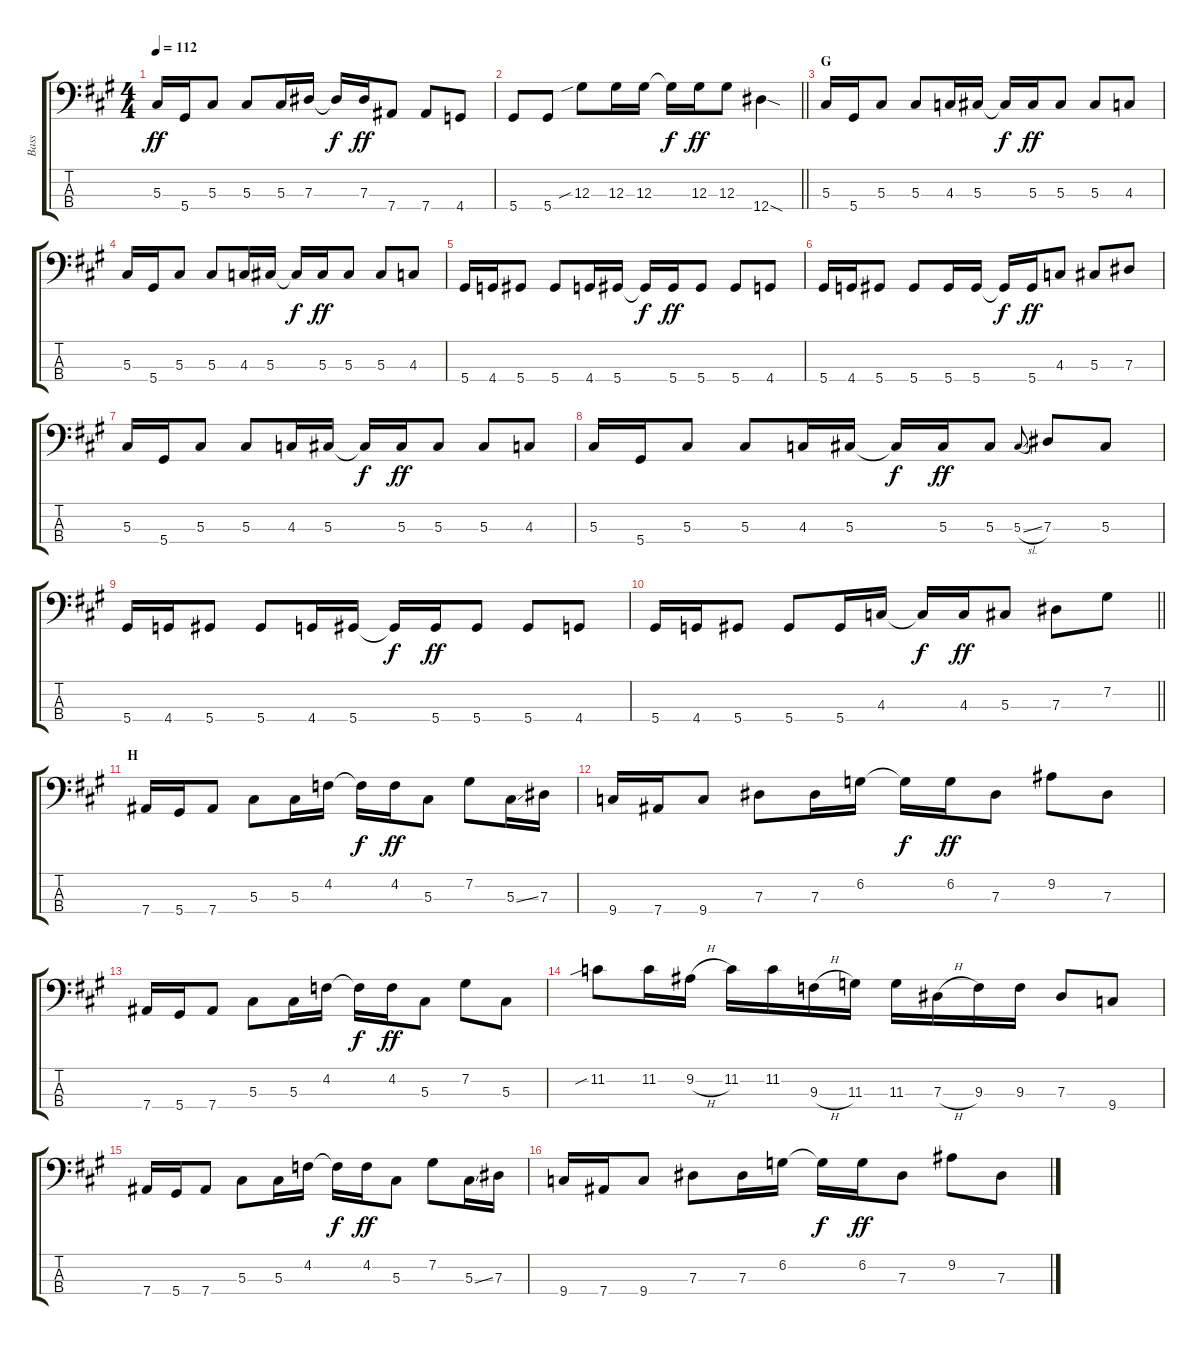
\track ("Bass" "Bass") {instrument electricbasspick}
\staff {score tabs}
\tuning (Gb2 Db2 Ab1 Eb1) {hide}
\ts (4 4)
\tempo 112
\clef f4
\ks a
5.3.16{dy ff} 5.4.16 5.3.8 5.3.8 5.3.16 7.3.16 7.3{t}.16{dy f} 7.3.16{dy ff} 7.4.8 7.4.8 4.4.8 |
\barLineRight lightlight
5.4.8 5.4.8 12.3{sib}.8 12.3.16 12.3.16 12.3{t}.16{dy f} 12.3.16{dy ff} 12.3.8 12.4{sod}.4 |
\section ("" "G")
5.3.16 5.4.16 5.3.8 5.3.8 4.3.16 5.3.16 5.3{t}.16{dy f} 5.3.16{dy ff} 5.3.8 5.3.8 4.3.8 |
5.3.16 5.4.16 5.3.8 5.3.8 4.3.16 5.3.16 5.3{t}.16{dy f} 5.3.16{dy ff} 5.3.8 5.3.8 4.3.8 |
5.4.16 4.4.16 5.4.8 5.4.8 4.4.16 5.4.16 5.4{t}.16{dy f} 5.4.16{dy ff} 5.4.8 5.4.8 4.4.8 |
5.4.16 4.4.16 5.4.8 5.4.8 5.4.16 5.4.16 5.4{t}.16{dy f} 5.4.16{dy ff} 4.3.8 5.3.8 7.3.8 |
5.3.16 5.4.16 5.3.8 5.3.8 4.3.16 5.3.16 5.3{t}.16{dy f} 5.3.16{dy ff} 5.3.8 5.3.8 4.3.8 |
5.3.16 5.4.16 5.3.8 5.3.8 4.3.16 5.3.16 5.3{t}.16{dy f} 5.3.16{dy ff} 5.3.8 5.3{sl}.8{gr onbeat} 7.3.8 5.3.8 |
5.4.16 4.4.16 5.4.8 5.4.8 4.4.16 5.4.16 5.4{t}.16{dy f} 5.4.16{dy ff} 5.4.8 5.4.8 4.4.8 |
\barLineRight lightlight
5.4.16 4.4.16 5.4.8 5.4.8 5.4.16 4.3.16 4.3{t}.16{dy f} 4.3.16{dy ff} 5.3.8 7.3.8 7.2.8 |
\section ("" "H")
7.4.16 5.4.16 7.4.8 5.3.8 5.3.16 4.2.16 4.2{t}.16{dy f} 4.2.16{dy ff} 5.3.8 7.2.8 5.3{ss}.16 7.3.16 |
9.4.16 7.4.16 9.4.8 7.3.8 7.3.16 6.2.16 6.2{t}.16{dy f} 6.2.16{dy ff} 7.3.8 9.2.8 7.3.8 |
7.4.16 5.4.16 7.4.8 5.3.8 5.3.16 4.2.16 4.2{t}.16{dy f} 4.2.16{dy ff} 5.3.8 7.2.8 5.3.8 |
11.2{sib}.8 11.2.16 9.2{h}.16 11.2.16 11.2.16 9.3{h}.16 11.3.16 11.3.16 7.3{h}.16 9.3.16 9.3.16 7.3.8 9.4.8 |
7.4.16 5.4.16 7.4.8 5.3.8 5.3.16 4.2.16 4.2{t}.16{dy f} 4.2.16{dy ff} 5.3.8 7.2.8 5.3{ss}.16 7.3.16 |
9.4.16 7.4.16 9.4.8 7.3.8 7.3.16 6.2.16 6.2{t}.16{dy f} 6.2.16{dy ff} 7.3.8 9.2.8 7.3.8
